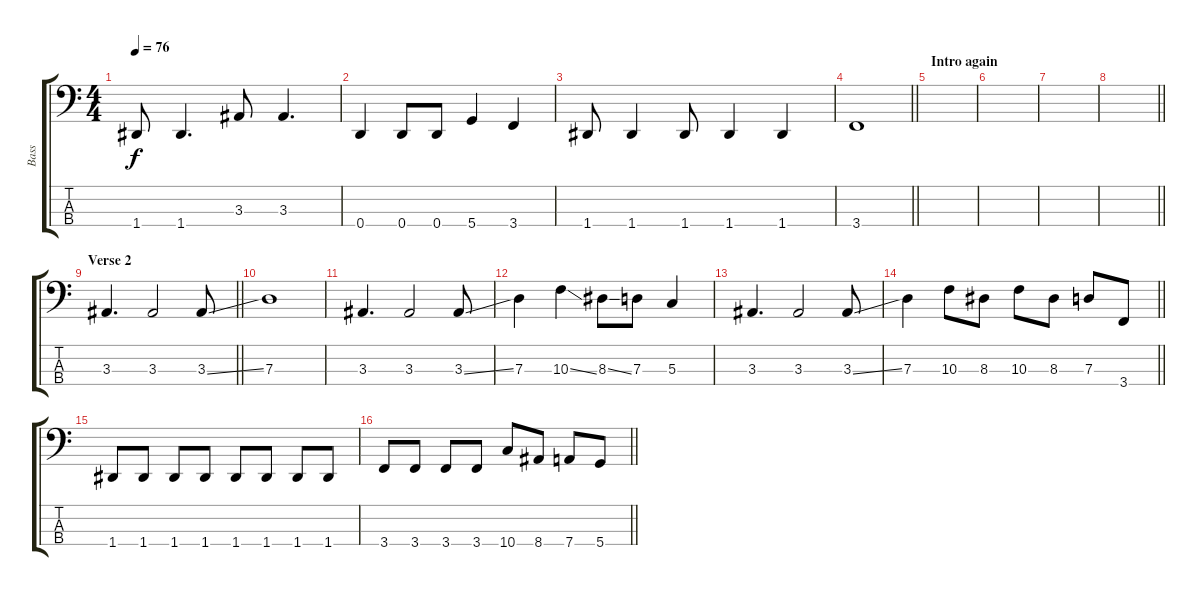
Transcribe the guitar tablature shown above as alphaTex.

\track ("Bass" "Bass") {instrument electricbasspick}
\staff {score tabs}
\tuning (F2 C2 G1 D1) {hide}
\ts (4 4)
\tempo 76
\clef f4
\ks c
1.4.8{dy f} 1.4.4{d} 3.3.8 3.3.4{d} |
0.4.4 0.4.8 0.4.8 5.4.4 3.4.4 |
1.4.8 1.4.4 1.4.8 1.4.4 1.4.4 |
\barLineRight lightlight
3.4.1 |
\section ("" "Intro again")
|
|
|
\barLineRight lightlight
|
\section ("" "Verse 2")
\barLineRight lightlight
3.3.4{d} 3.3.2 3.3{ss}.8 |
7.3.1 |
3.3.4{d} 3.3.2 3.3{ss}.8 |
7.3.4 10.3{ss}.4 8.3{ss}.8 7.3.8 5.3.4 |
3.3.4{d} 3.3.2 3.3{ss}.8 |
\barLineRight lightlight
7.3.4 10.3.8 8.3.8 10.3.8 8.3.8 7.3.8 3.4.8 |
1.4.8 1.4.8 1.4.8 1.4.8 1.4.8 1.4.8 1.4.8 1.4.8 |
\barLineRight lightlight
3.4.8 3.4.8 3.4.8 3.4.8 10.4.8 8.4.8 7.4.8 5.4.8
